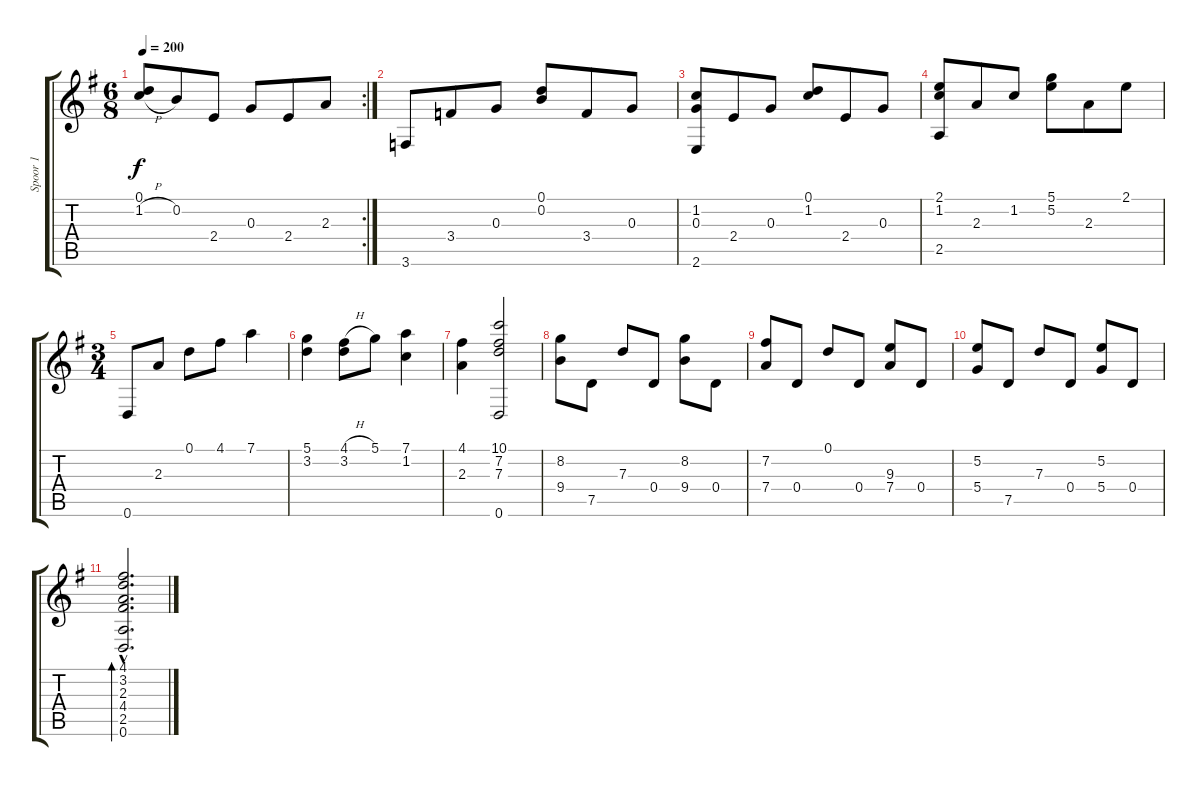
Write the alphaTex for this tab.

\track ("Spoor 1" "Spoor 1") {instrument acousticguitarnylon}
\staff {score tabs}
\tuning (D4 B3 G3 D3 G2 D2) {hide}
\rc 2
\ts (6 8)
\tempo 200
\clef g2
\ks g
(0.1 1.2{h}).8{dy f} 0.2.8 2.4.8 0.3.8 2.4.8 2.3.8 |
3.6.8 3.4.8 0.3.8 (0.1 0.2).8 3.4.8 0.3.8 |
(1.2 0.3 2.6).8 2.4.8 0.3.8 (0.1 1.2).8 2.4.8 0.3.8 |
(2.1 1.2 2.5).8 2.3.8 1.2.8 (5.1 5.2).8 2.3.8 2.1.8 |
\ts (3 4)
0.6.8 2.3.8 0.1.8 4.1.8 7.1.4 |
(5.1 3.2).4 (4.1{h} 3.2).8 5.1.8 (7.1 1.2).4 |
(4.1 2.3).4 (10.1 7.2 7.3 0.6).2 |
(8.2 9.4).8 7.5.8 7.3.8 0.4.8 (8.2 9.4).8 0.4.8 |
(7.2 7.4).8 0.4.8 0.1.8 0.4.8 (9.3 7.4).8 0.4.8 |
(5.2 5.4).8 7.5.8 7.3.8 0.4.8 (5.2 5.4).8 0.4.8 |
(4.1{hac} 3.2{hac} 2.3{hac} 4.4{hac} 2.5{hac} 0.6{hac}).2{d bd 240}
